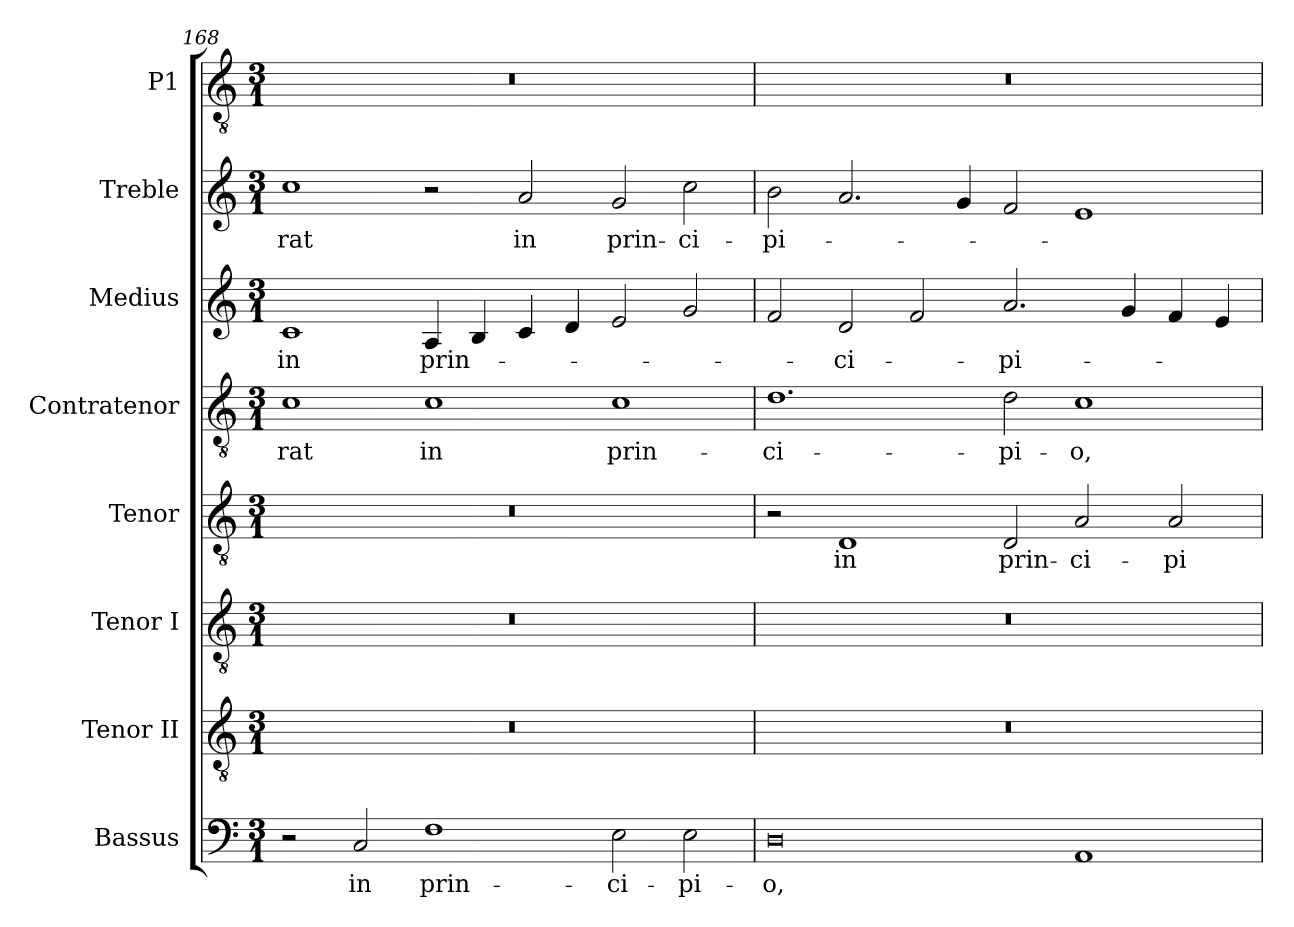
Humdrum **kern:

**kern	**text	**kern	**kern	**kern	**text	**kern	**text	**kern	**text	**kern	**text	**kern
*part8	*part8	*part7	*part6	*part5	*part5	*part4	*part4	*part3	*part3	*part2	*part2	*part1
*staff8	*staff8	*staff7	*staff6	*staff5	*staff5	*staff4	*staff4	*staff3	*staff3	*staff2	*staff2	*staff1
*I"Bassus	*	*I"Tenor II	*I"Tenor I	*I"Tenor	*	*I"Contratenor	*	*I"Medius	*	*I"Treble	*	*I"P1
*I'B.	*	*I'T II.	*I'T I.	*I'T.	*	*I'Ct.	*	*I'M.	*	*I'Tr.	*	*
*clefF4	*	*clefGv2	*clefGv2	*clefGv2	*	*clefGv2	*	*clefG2	*	*clefG2	*	*clefGv2
*	*	*ITrd7c12	*ITrd7c12	*ITrd7c12	*	*ITrd7c12	*	*	*	*	*	*ITrd7c12
*k[]	*	*k[]	*k[]	*k[]	*	*k[]	*	*k[]	*	*k[]	*	*k[]
*C:	*	*C:	*C:	*C:	*	*C:	*	*C:	*	*C:	*	*C:
*M3/1	*	*M3/1	*M3/1	*M3/1	*	*M3/1	*	*M3/1	*	*M3/1	*	*M3/1
=168	=168	=168	=168	=168	=168	=168	=168	=168	=168	=168	=168	=168
!	!	!LO:N:vis=1	!LO:N:vis=1	!LO:N:vis=1	!	!	!	!	!	!	!	!
!	!	!	!	!	!	!	!LO:LY:b:color=#000000	!	!	!	!	!
!	!	!	!	!	!	!	!	!	!LO:LY:b:color=#000000	!	!	!
!	!	!	!	!	!	!	!	!	!	!	!LO:LY:b:color=#000000	!LO:N:vis=1
2r	.	0.r	0.r	0.r	.	1Ci	-rat	1ci	in	1cci	-rat	0.r
!	!LO:LY:b:color=#000000	!	!	!	!	!	!	!	!	!	!	!
2Ci/	in	.	.	.	.	.	.	.	.	.	.	.
!	!LO:LY:b:color=#000000	!	!	!	!	!	!	!	!	!	!	!
!	!	!	!	!	!	!	!LO:LY:b:color=#000000	!	!	!	!	!
!	!	!	!	!	!	!	!	!	!LO:LY:b:color=#000000	!	!	!
1Fi	prin-	.	.	.	.	1Ci	in	4Ai/	prin-	2r	.	.
.	.	.	.	.	.	.	.	4Bi/	.	.	.	.
!	!	!	!	!	!	!	!	!	!	!	!LO:LY:b:color=#000000	!
.	.	.	.	.	.	.	.	4ci/	.	2ai/	in	.
.	.	.	.	.	.	.	.	4di/	.	.	.	.
!	!LO:LY:b:color=#000000	!	!	!	!	!	!	!	!	!	!	!
!	!	!	!	!	!	!	!LO:LY:b:color=#000000	!	!	!	!	!
!	!	!	!	!	!	!	!	!	!	!	!LO:LY:b:color=#000000	!
2Ei\	-ci-	.	.	.	.	1Ci	prin-	2ei/	.	2gi/	prin-	.
!	!LO:LY:b:color=#000000	!	!	!	!	!	!	!	!	!	!	!
!	!	!	!	!	!	!	!	!	!	!	!LO:LY:b:color=#000000	!
2Ei\	-pi-	.	.	.	.	.	.	2gi/	.	2cci\	-ci-	.
!!LO:LB:g=z
=169`	=169`	=169`	=169`	=169`	=169`	=169`	=169`	=169`	=169`	=169`	=169`	=169`
!	!LO:LY:b:color=#000000	!LO:N:vis=1	!LO:N:vis=1	!	!	!	!	!	!	!	!	!
!	!	!	!	!	!	!	!LO:LY:b:color=#000000	!	!	!	!	!
!	!	!	!	!	!	!	!	!	!	!	!LO:LY:b:color=#000000	!LO:N:vis=1
0Di	-o,	0.r	0.r	2r	.	1.Di	-ci-	2fi/	.	2bi\	-pi-	0.r
!	!	!	!	!	!LO:LY:b:color=#000000	!	!	!	!	!	!	!
!	!	!	!	!	!	!	!	!	!LO:LY:b:color=#000000	!	!	!
.	.	.	.	1DDi	in	.	.	2di/	-ci-	2.ai/	.	.
.	.	.	.	.	.	.	.	2fi/	.	.	.	.
.	.	.	.	.	.	.	.	.	.	4gi/	.	.
!	!	!	!	!	!LO:LY:b:color=#000000	!	!	!	!	!	!	!
!	!	!	!	!	!	!	!LO:LY:b:color=#000000	!	!	!	!	!
!	!	!	!	!	!	!	!	!	!LO:LY:b:color=#000000	!	!	!
.	.	.	.	2DDi/	prin-	2Di\	-pi-	2.ai/	-pi-	2fi/	.	.
!	!	!	!	!	!LO:LY:b:color=#000000	!	!	!	!	!	!	!
!	!	!	!	!	!	!	!LO:LY:b:color=#000000	!	!	!	!	!
1AAi	.	.	.	2AAi/	-ci-	1Ci	-o,	.	.	1ei	.	.
.	.	.	.	.	.	.	.	4gi/	.	.	.	.
!	!	!	!	!	!LO:LY:b:color=#000000	!	!	!	!	!	!	!
.	.	.	.	2AAi/	-pi-	.	.	4fi/	.	.	.	.
.	.	.	.	.	.	.	.	4ei/	.	.	.	.
=`	=`	=`	=`	=`	=`	=`	=`	=`	=`	=`	=`	=`
*-	*-	*-	*-	*-	*-	*-	*-	*-	*-	*-	*-	*-
